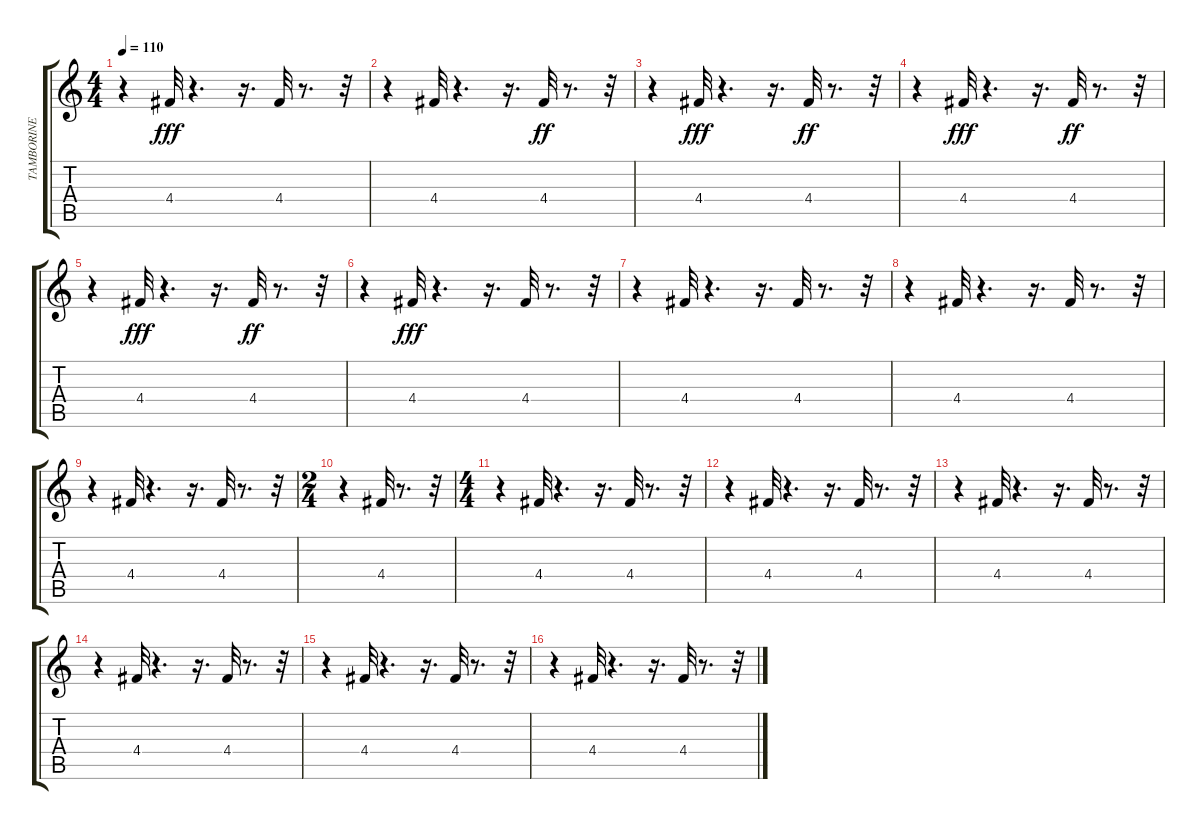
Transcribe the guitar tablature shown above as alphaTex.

\track ("TAMBORINE" "TAMBORINE") {instrument acousticguitarsteel}
\staff {score tabs}
\tuning (E4 B3 G3 D3 A2 E2) {hide}
\ts (4 4)
\tempo 110
\clef g2
\ks c
r.4{dy fff} 4.4.32 r.4{d} r.16{d} 4.4.32 r.8{d} r.32 |
r.4 4.4.32 r.4{d} r.16{d} 4.4.32{dy ff} r.8{d} r.32 |
r.4 4.4.32{dy fff} r.4{d} r.16{d} 4.4.32{dy ff} r.8{d} r.32 |
r.4 4.4.32{dy fff} r.4{d} r.16{d} 4.4.32{dy ff} r.8{d} r.32 |
r.4 4.4.32{dy fff} r.4{d} r.16{d} 4.4.32{dy ff} r.8{d} r.32 |
r.4 4.4.32{dy fff} r.4{d} r.16{d} 4.4.32 r.8{d} r.32 |
r.4 4.4.32 r.4{d} r.16{d} 4.4.32 r.8{d} r.32 |
r.4 4.4.32 r.4{d} r.16{d} 4.4.32 r.8{d} r.32 |
r.4 4.4.32 r.4{d} r.16{d} 4.4.32 r.8{d} r.32 |
\ts (2 4)
r.4 4.4.32 r.8{d} r.32 |
\ts (4 4)
r.4 4.4.32 r.4{d} r.16{d} 4.4.32 r.8{d} r.32 |
r.4 4.4.32 r.4{d} r.16{d} 4.4.32 r.8{d} r.32 |
r.4 4.4.32 r.4{d} r.16{d} 4.4.32 r.8{d} r.32 |
r.4 4.4.32 r.4{d} r.16{d} 4.4.32 r.8{d} r.32 |
r.4 4.4.32 r.4{d} r.16{d} 4.4.32 r.8{d} r.32 |
r.4 4.4.32 r.4{d} r.16{d} 4.4.32 r.8{d} r.32
